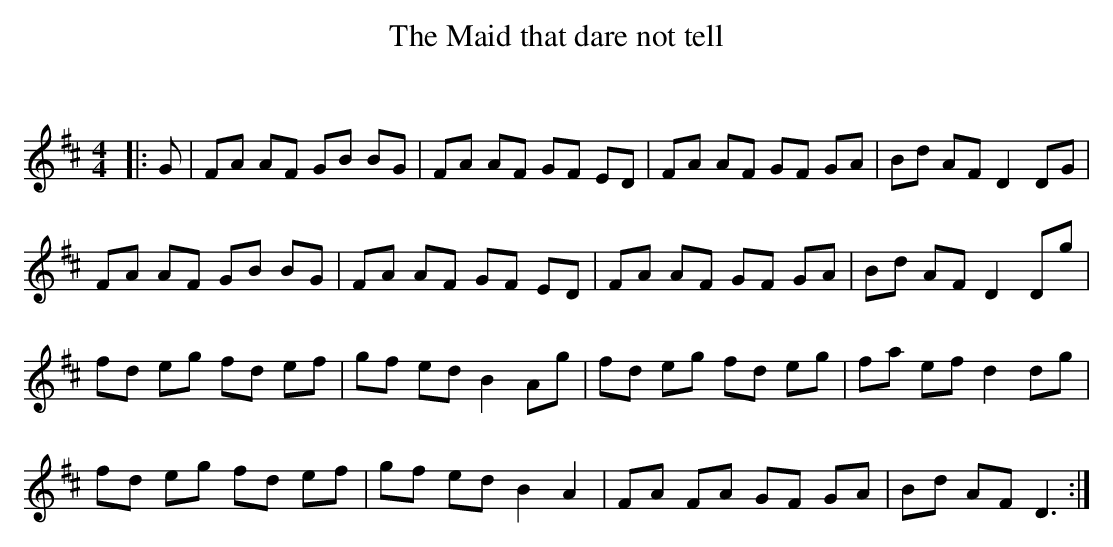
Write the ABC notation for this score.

X:1
T: The Maid that dare not tell
C:
Q: 232
K:D
M:4/4
L:1/8
|:G|FA AF GB BG|FA AF GF ED|FA AF GF GA|Bd AF D2 DG|
FA AF GB BG|FA AF GF ED|FA AF GF GA|Bd AF D2 Dg|
fd eg fd ef|gf ed B2 Ag|fd eg fd eg|fa ef d2 dg|
fd eg fd ef|gf ed B2 A2|FA FA GF GA|Bd AF D3:|
